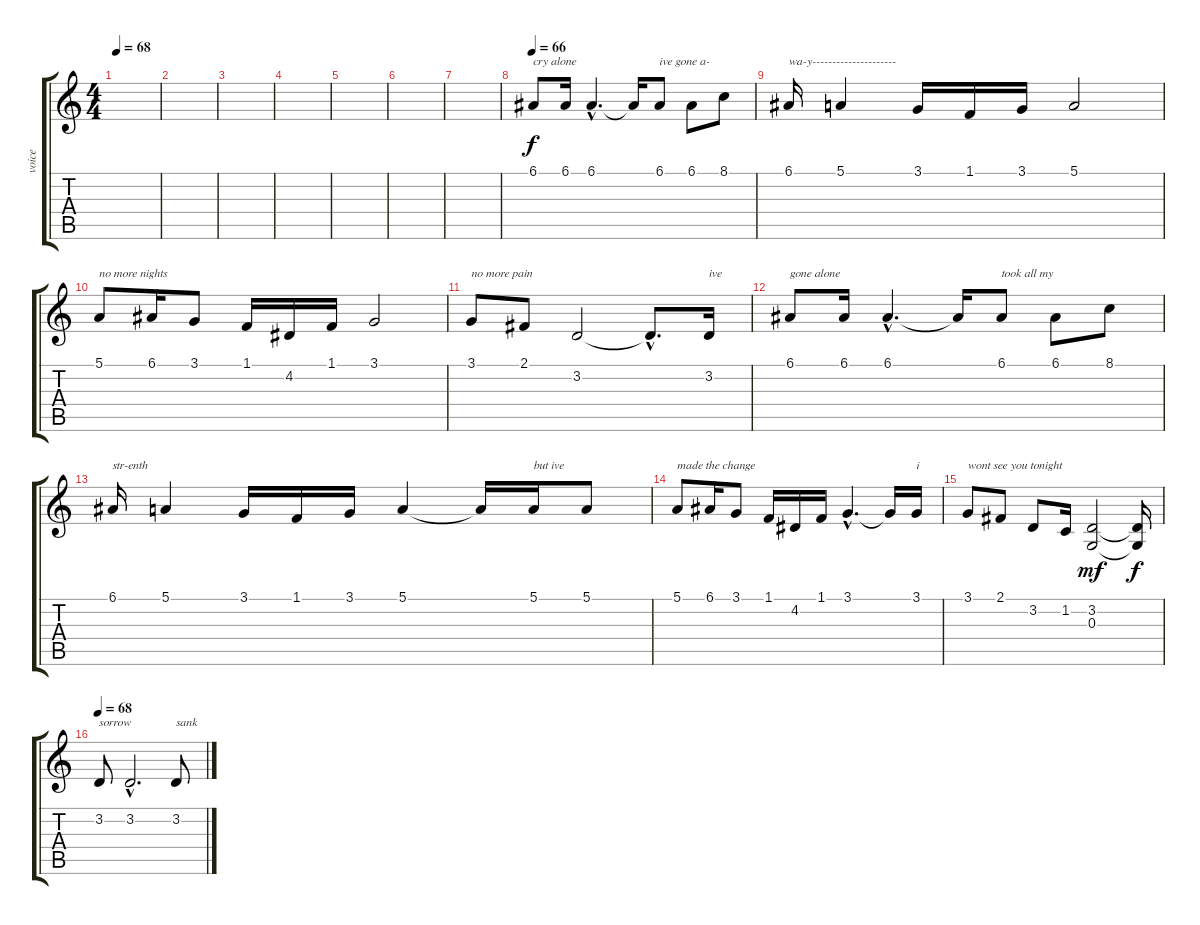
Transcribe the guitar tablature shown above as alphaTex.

\track ("voice" "voice") {instrument tangoaccordion}
\staff {score tabs}
\tuning (E4 B3 G3 D3 A2 E2) {hide}
\ts (4 4)
\tempo 68
\clef g2
\ks c
|
|
|
|
|
|
|
\tempo 66
6.1.8{txt "cry alone" volume 13} 6.1.16 6.1{hac}.4{d} 6.1{t}.16 6.1.8{txt "ive gone a-"} 6.1.8 8.1.8 |
6.1.16{txt "wa-y---------------------"} 5.1.4 3.1.16 1.1.16 3.1.16 5.1.2 |
5.1.8{txt "no more nights"} 6.1.16 3.1.8 1.1.16 4.2.16 1.1.16 3.1.2 |
3.1.8{txt "no more pain"} 2.1.8 3.2.2 3.2{hac t}.8{d} 3.2.16{txt "ive"} |
6.1.8{txt "gone alone"} 6.1.16 6.1{hac}.4{d} 6.1{t}.16 6.1.8{txt "took all my"} 6.1.8 8.1.8 |
6.1.16{txt "str-enth"} 5.1.4 3.1.16 1.1.16 3.1.16 5.1.4 5.1{t}.16 5.1.16{txt "but ive"} 5.1.8 |
5.1.8{txt "made the change"} 6.1.16 3.1.8 1.1.16 4.2.16 1.1.16 3.1{hac}.4{d} 3.1{t}.16 3.1.16{txt "i"} |
3.1.8{txt "wont see you tonight"} 2.1.8 3.2.8 1.2.16 (3.2 0.3).2{dy mf} (3.2{t} 0.3{t}).16{dy f} |
\tempo 68
3.2.8{txt "sorrow" volume 16} 3.2{hac}.2{d} 3.2.8{txt "sank"}
